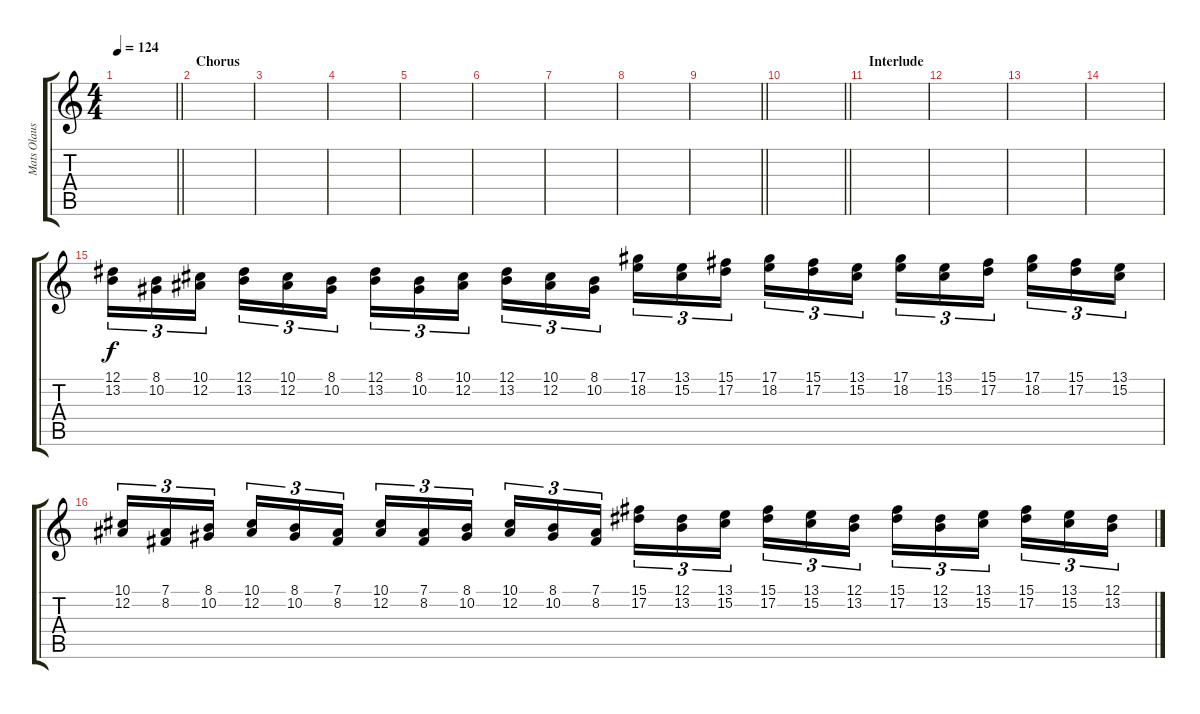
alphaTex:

\track ("Mats Olausson " "Mats Olaus") {instrument harpsichord}
\staff {score tabs}
\tuning (Eb4 Bb3 Gb3 Db3 Ab2 Eb2) {hide}
\ts (4 4)
\tempo 124
\clef g2
\barLineRight lightlight
\ks c
|
\section ("" "Chorus")
|
|
|
|
|
|
|
\barLineRight lightlight
|
\barLineRight lightlight
|
\section ("" "Interlude")
|
|
|
|
(12.1 13.2).16{tu (3 2)} (8.1 10.2).16{tu (3 2)} (10.1 12.2).16{tu (3 2) beam splitsecondary} (12.1 13.2).16{tu (3 2)} (10.1 12.2).16{tu (3 2)} (8.1 10.2).16{tu (3 2)} (12.1 13.2).16{tu (3 2)} (8.1 10.2).16{tu (3 2)} (10.1 12.2).16{tu (3 2) beam splitsecondary} (12.1 13.2).16{tu (3 2)} (10.1 12.2).16{tu (3 2)} (8.1 10.2).16{tu (3 2)} (17.1 18.2).16{tu (3 2)} (13.1 15.2).16{tu (3 2)} (15.1 17.2).16{tu (3 2) beam splitsecondary} (17.1 18.2).16{tu (3 2)} (15.1 17.2).16{tu (3 2)} (13.1 15.2).16{tu (3 2)} (17.1 18.2).16{tu (3 2)} (13.1 15.2).16{tu (3 2)} (15.1 17.2).16{tu (3 2) beam splitsecondary} (17.1 18.2).16{tu (3 2)} (15.1 17.2).16{tu (3 2)} (13.1 15.2).16{tu (3 2)} |
(10.1 12.2).16{tu (3 2)} (7.1 8.2).16{tu (3 2)} (8.1 10.2).16{tu (3 2) beam splitsecondary} (10.1 12.2).16{tu (3 2)} (8.1 10.2).16{tu (3 2)} (7.1 8.2).16{tu (3 2)} (10.1 12.2).16{tu (3 2)} (7.1 8.2).16{tu (3 2)} (8.1 10.2).16{tu (3 2) beam splitsecondary} (10.1 12.2).16{tu (3 2)} (8.1 10.2).16{tu (3 2)} (7.1 8.2).16{tu (3 2)} (15.1 17.2).16{tu (3 2)} (12.1 13.2).16{tu (3 2)} (13.1 15.2).16{tu (3 2) beam splitsecondary} (15.1 17.2).16{tu (3 2)} (13.1 15.2).16{tu (3 2)} (12.1 13.2).16{tu (3 2)} (15.1 17.2).16{tu (3 2)} (12.1 13.2).16{tu (3 2)} (13.1 15.2).16{tu (3 2) beam splitsecondary} (15.1 17.2).16{tu (3 2)} (13.1 15.2).16{tu (3 2)} (12.1 13.2).16{tu (3 2)}
